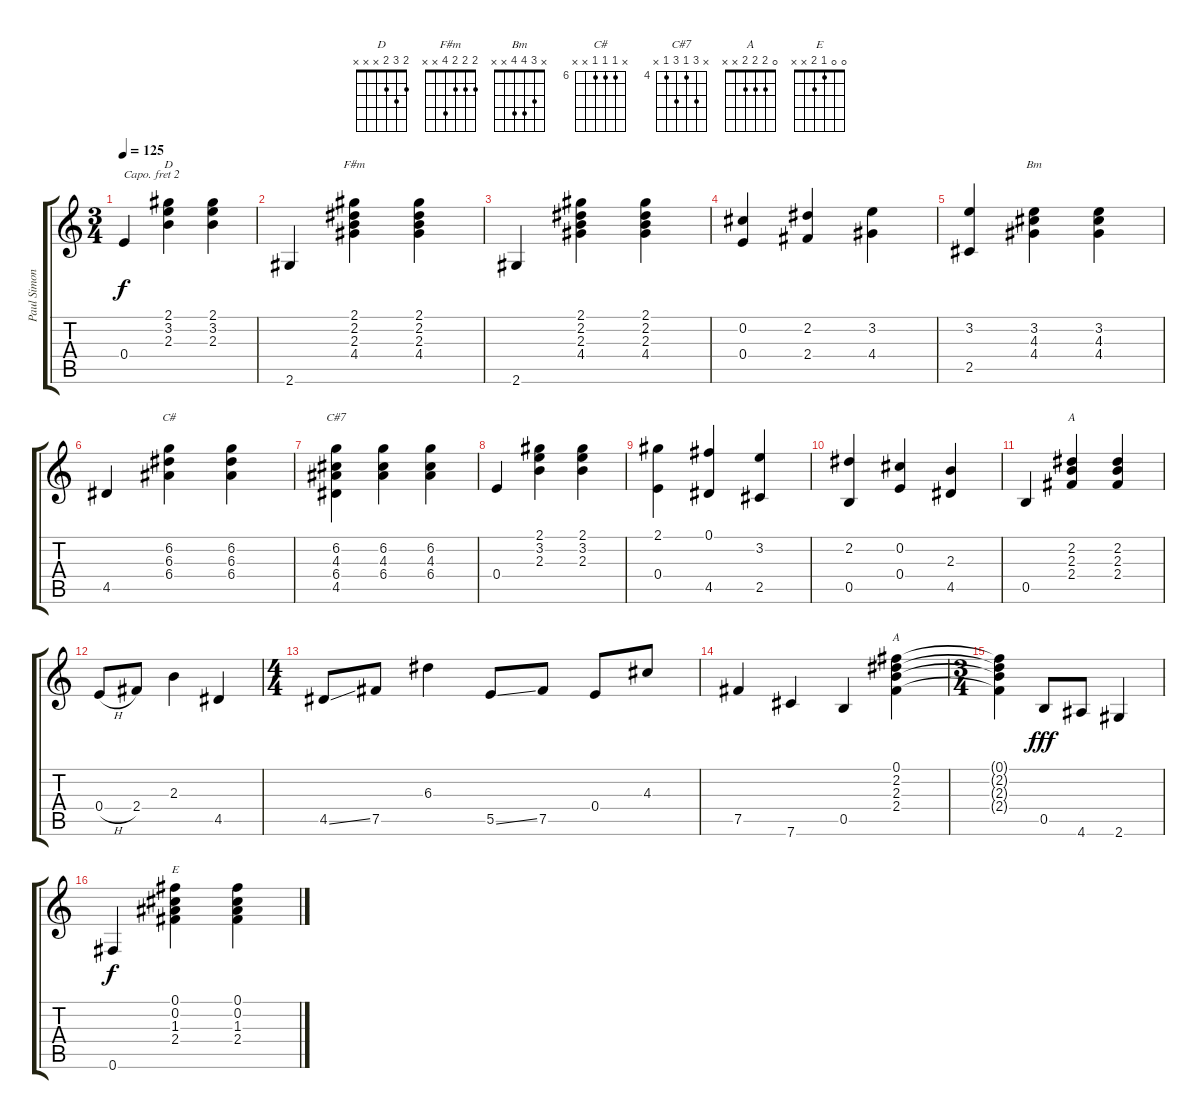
\track ("Paul Simon" "Paul Simon") {instrument acousticguitarsteel}
\staff {score tabs}
\capo 2
\tuning (E4 B3 G3 D3 A2 E2) {hide}
\chord ("D" 2 3 2 x x x)
\chord ("F#m" 2 2 2 4 x x)
\chord ("Bm" x 3 4 4 x x)
\chord ("C#" x 6 6 6 x x) {firstfret 6}
\chord ("C#7" x 6 4 6 4 x) {firstfret 4}
\chord ("A" x 2 2 2 x x)
\chord ("A" 0 2 2 2 x x)
\chord ("E" 0 0 1 2 x x)
\ts (3 4)
\tempo 125
\clef g2
\ks c
0.4.4{dy f} (2.1 3.2 2.3).4{ch "D"} (2.1 3.2 2.3).4 |
2.6.4 (2.1 2.2 2.3 4.4).4{ch "F#m"} (2.1 2.2 2.3 4.4).4 |
2.6.4 (2.1 2.2 2.3 4.4).4 (2.1 2.2 2.3 4.4).4 |
(0.2 0.4).4 (2.2 2.4).4 (3.2 4.4).4 |
(3.2 2.5).4 (3.2 4.3 4.4).4{ch "Bm"} (3.2 4.3 4.4).4 |
4.5.4 (6.2 6.3 6.4).4{ch "C#"} (6.2 6.3 6.4).4 |
(6.2 4.3 6.4 4.5).4{ch "C#7"} (6.2 4.3 6.4).4 (6.2 4.3 6.4).4 |
0.4.4 (2.1 3.2 2.3).4 (2.1 3.2 2.3).4 |
(2.1 0.4).4 (0.1 4.5).4 (3.2 2.5).4 |
(2.2 0.5).4 (0.2 0.4).4 (2.3 4.5).4 |
0.5.4 (2.2 2.3 2.4).4{ch "A"} (2.2 2.3 2.4).4 |
0.4{h}.8 2.4.8 2.3.4 4.5.4 |
\ts (4 4)
4.5{ss}.8 7.5.8 6.3.4 5.5{ss}.8 7.5.8 0.4.8 4.3.8 |
7.5.4 7.6.4 0.5.4 (0.1 2.2 2.3 2.4).4{ch "A"} |
\ts (3 4)
(0.1{t} 2.2{t} 2.3{t} 2.4{t}).4 0.5.8{dy fff} 4.6.8 2.6.4 |
0.6.4{dy f} (0.1 0.2 1.3 2.4).4{ch "E"} (0.1 0.2 1.3 2.4).4
